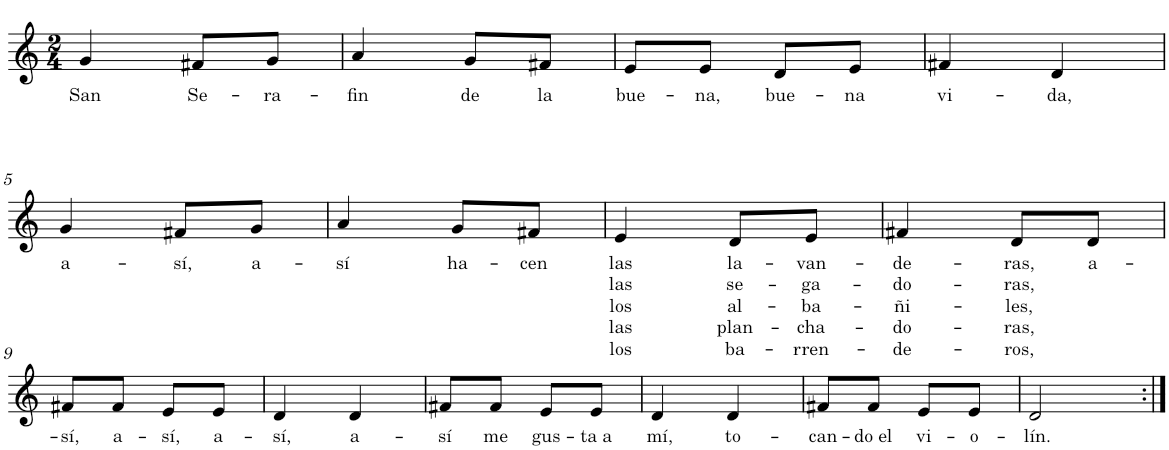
**kern	**text	**text	**text	**text	**text
*part1	*part1	*part1	*part1	*part1	*part1
*staff1	*staff1	*staff1	*staff1	*staff1	*staff1
*I"Nylon Guitar	*	*	*	*	*
*clefG2	*	*	*	*	*
*Trd7c12	*	*	*	*	*
*k[]	*	*	*	*	*
*M2/4	*	*	*	*	*
=1	=1	=1	=1	=1	=1
!	!LO:LY:b	!	!	!	!
4g/	San	.	.	.	.
!	!LO:LY:b	!	!	!	!
8f#X/L	Se-	.	.	.	.
!	!LO:LY:b	!	!	!	!
8g/J	-ra-	.	.	.	.
=2	=2	=2	=2	=2	=2
!	!LO:LY:b	!	!	!	!
4a/	-fin	.	.	.	.
!	!LO:LY:b	!	!	!	!
8g/L	de	.	.	.	.
!	!LO:LY:b	!	!	!	!
8f#X/J	la	.	.	.	.
=3	=3	=3	=3	=3	=3
!	!LO:LY:b	!	!	!	!
8e/L	bue-	.	.	.	.
!	!LO:LY:b	!	!	!	!
8e/J	-na,	.	.	.	.
!	!LO:LY:b	!	!	!	!
8d/L	bue-	.	.	.	.
!	!LO:LY:b	!	!	!	!
8e/J	-na	.	.	.	.
=4	=4	=4	=4	=4	=4
!	!LO:LY:b	!	!	!	!
4f#X/	vi-	.	.	.	.
!	!LO:LY:b	!	!	!	!
4d/	-da,	.	.	.	.
!!LO:LB:g=z
=5	=5	=5	=5	=5	=5
!	!LO:LY:b	!	!	!	!
4g/	a-	.	.	.	.
!	!LO:LY:b	!	!	!	!
8f#X/L	-sí,	.	.	.	.
!	!LO:LY:b	!	!	!	!
8g/J	a-	.	.	.	.
=6	=6	=6	=6	=6	=6
!	!LO:LY:b	!	!	!	!
4a/	-sí	.	.	.	.
!	!LO:LY:b	!	!	!	!
8g/L	ha-	.	.	.	.
!	!LO:LY:b	!	!	!	!
8f#X/J	-cen	.	.	.	.
=7	=7	=7	=7	=7	=7
!	!LO:LY:b	!LO:LY:b	!LO:LY:b	!LO:LY:b	!LO:LY:b
4e/	las	las	los	las	los
!	!LO:LY:b	!LO:LY:b	!LO:LY:b	!LO:LY:b	!LO:LY:b
8d/L	la-	se-	al-	plan-	ba-
!	!LO:LY:b	!LO:LY:b	!LO:LY:b	!LO:LY:b	!LO:LY:b
8e/J	-van-	-ga-	-ba-	-cha-	-rren-
=8	=8	=8	=8	=8	=8
!	!LO:LY:b	!LO:LY:b	!LO:LY:b	!LO:LY:b	!LO:LY:b
4f#X/	-de-	-do-	-ñi-	-do-	-de-
!	!LO:LY:b	!LO:LY:b	!LO:LY:b	!LO:LY:b	!LO:LY:b
8d/L	-ras,	-ras,	-les,	-ras,	-ros,
!	!LO:LY:b	!	!	!	!
8d/J	a-	.	.	.	.
!!LO:LB:g=z
=9	=9	=9	=9	=9	=9
!	!LO:LY:b	!	!	!	!
8f#X/L	-sí,	.	.	.	.
!	!LO:LY:b	!	!	!	!
8f#/J	a-	.	.	.	.
!	!LO:LY:b	!	!	!	!
8e/L	-sí,	.	.	.	.
!	!LO:LY:b	!	!	!	!
8e/J	a-	.	.	.	.
=10	=10	=10	=10	=10	=10
!	!LO:LY:b	!	!	!	!
4d/	-sí,	.	.	.	.
!	!LO:LY:b	!	!	!	!
4d/	a-	.	.	.	.
=11	=11	=11	=11	=11	=11
!	!LO:LY:b	!	!	!	!
8f#X/L	-sí	.	.	.	.
!	!LO:LY:b	!	!	!	!
8f#/J	me	.	.	.	.
!	!LO:LY:b	!	!	!	!
8e/L	gus-	.	.	.	.
!	!LO:LY:b	!	!	!	!
8e/J	-ta a	.	.	.	.
=12	=12	=12	=12	=12	=12
!	!LO:LY:b	!	!	!	!
4d/	mí,	.	.	.	.
!	!LO:LY:b	!	!	!	!
4d/	to-	.	.	.	.
=13	=13	=13	=13	=13	=13
!	!LO:LY:b	!	!	!	!
8f#X/L	-can-	.	.	.	.
!	!LO:LY:b	!	!	!	!
8f#/J	-do el	.	.	.	.
!	!LO:LY:b	!	!	!	!
8e/L	vi-	.	.	.	.
!	!LO:LY:b	!	!	!	!
8e/J	-o-	.	.	.	.
=14	=14	=14	=14	=14	=14
!	!LO:LY:b	!	!	!	!
2d/	-lín.	.	.	.	.
=:|!	=:|!	=:|!	=:|!	=:|!	=:|!
*-	*-	*-	*-	*-	*-
